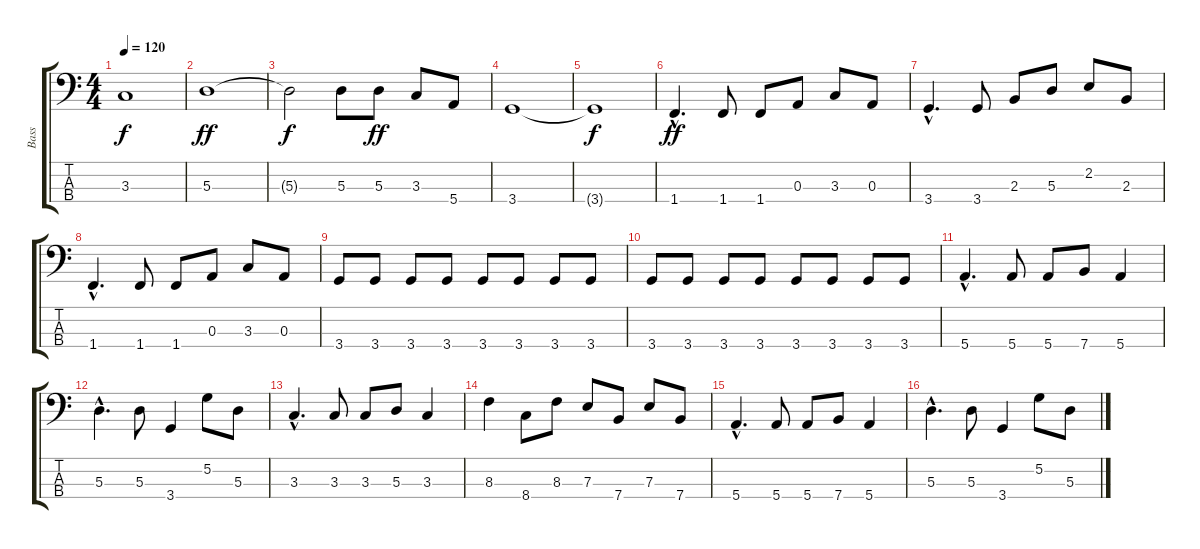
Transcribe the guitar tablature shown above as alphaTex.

\track ("Bass" "Bass") {instrument electricbasspick}
\staff {score tabs}
\tuning (G2 D2 A1 E1) {hide}
\ts (4 4)
\tempo 120
\clef f4
\ks c
3.3{t}.1{dy f} |
5.3.1{dy ff} |
5.3{t}.2{dy f} 5.3.8 5.3.8{dy ff} 3.3.8 5.4.8 |
3.4.1 |
3.4{t}.1{dy f} |
1.4{hac}.4{d dy ff} 1.4.8 1.4.8 0.3.8 3.3.8 0.3.8 |
3.4{hac}.4{d} 3.4.8 2.3.8 5.3.8 2.2.8 2.3.8 |
1.4{hac}.4{d} 1.4.8 1.4.8 0.3.8 3.3.8 0.3.8 |
3.4.8 3.4.8 3.4.8 3.4.8 3.4.8 3.4.8 3.4.8 3.4.8 |
3.4.8 3.4.8 3.4.8 3.4.8 3.4.8 3.4.8 3.4.8 3.4.8 |
5.4{hac}.4{d} 5.4.8 5.4.8 7.4.8 5.4.4 |
5.3{hac}.4{d} 5.3.8 3.4.4 5.2.8 5.3.8 |
3.3{hac}.4{d} 3.3.8 3.3.8 5.3.8 3.3.4 |
8.3.4 8.4.8 8.3.8 7.3.8 7.4.8 7.3.8 7.4.8 |
5.4{hac}.4{d} 5.4.8 5.4.8 7.4.8 5.4.4 |
5.3{hac}.4{d} 5.3.8 3.4.4 5.2.8 5.3.8
